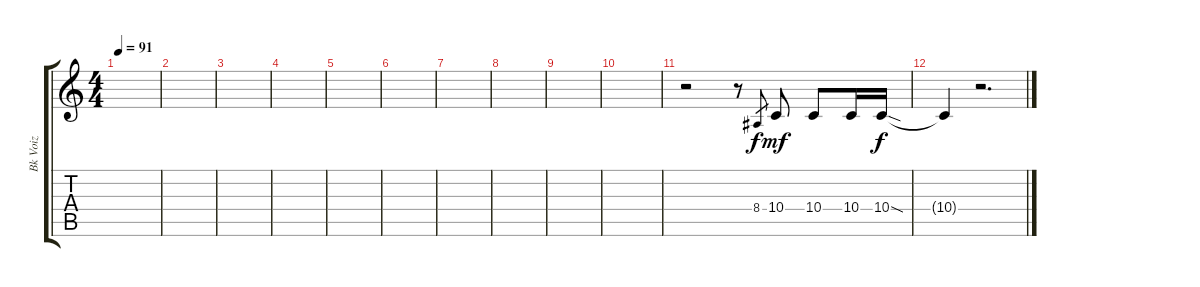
\track ("Bk Voiz" "Bk Voiz") {instrument lead1square}
\staff {score tabs}
\tuning (E4 B3 G3 D3 A2 D2) {hide}
\ts (4 4)
\tempo 91
\clef g2
\ks c
|
|
|
|
|
|
|
|
|
|
r.2 r.8 8.4.8{gr dy f} 10.4.8{dy mf} 10.4.8 10.4.16 10.4{sod}.16{dy f} |
10.4{t}.4 r.2{d}
